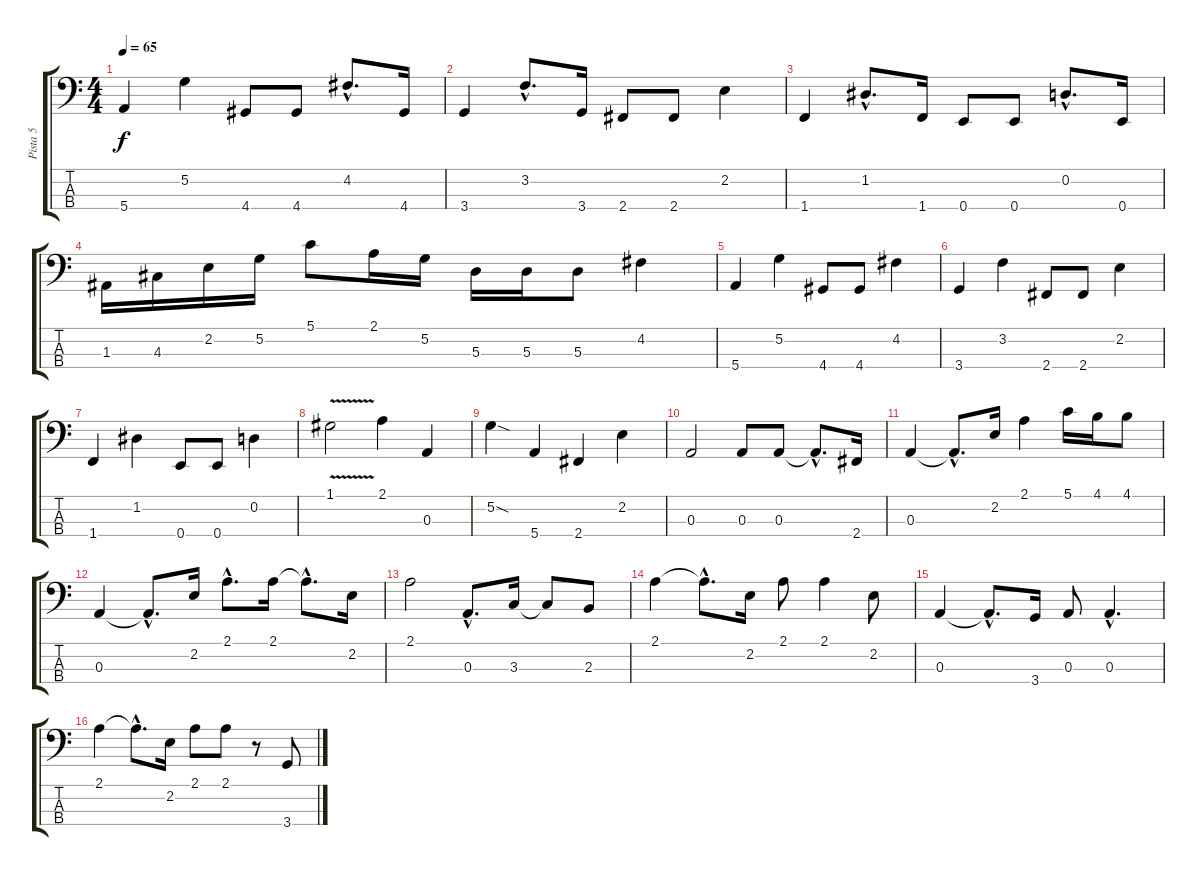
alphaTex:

\track ("Pista 5" "Pista 5") {instrument electricbasspick}
\staff {score tabs}
\tuning (G2 D2 A1 E1) {hide}
\ts (4 4)
\tempo 65
\clef f4
\ks c
5.4.4{dy f} 5.2.4 4.4.8 4.4.8 4.2{hac}.8{d} 4.4.16 |
3.4.4 3.2{hac}.8{d} 3.4.16 2.4.8 2.4.8 2.2.4 |
1.4.4 1.2{hac}.8{d} 1.4.16 0.4.8 0.4.8 0.2{hac}.8{d} 0.4.16 |
1.3.16 4.3.16 2.2.16 5.2.16 5.1.8 2.1.16 5.2.16 5.3.16 5.3.16 5.3.8 4.2.4 |
5.4.4 5.2.4 4.4.8 4.4.8 4.2.4 |
3.4.4 3.2.4 2.4.8 2.4.8 2.2.4 |
1.4.4 1.2.4 0.4.8 0.4.8 0.2.4 |
1.1{v}.2 2.1.4 0.3.4 |
5.2{sod}.4 5.4.4 2.4.4 2.2.4 |
0.3.2 0.3.8 0.3.8 0.3{hac t}.8{d} 2.4.16 |
0.3.4 0.3{hac t}.8{d} 2.2.16 2.1.4 5.1.16 4.1.16 4.1.8 |
0.3.4 0.3{hac t}.8{d} 2.2.16 2.1{hac}.8{d} 2.1.16 2.1{hac t}.8{d} 2.2.16 |
2.1.2 0.3{hac}.8{d} 3.3.16 3.3{t}.8 2.3.8 |
2.1.4 2.1{hac t}.8{d} 2.2.16 2.1.8 2.1.4 2.2.8 |
0.3.4 0.3{hac t}.8{d} 3.4.16 0.3.8 0.3{hac}.4{d} |
2.1.4 2.1{hac t}.8{d} 2.2.16 2.1.8 2.1.8 r.8 3.4.8
